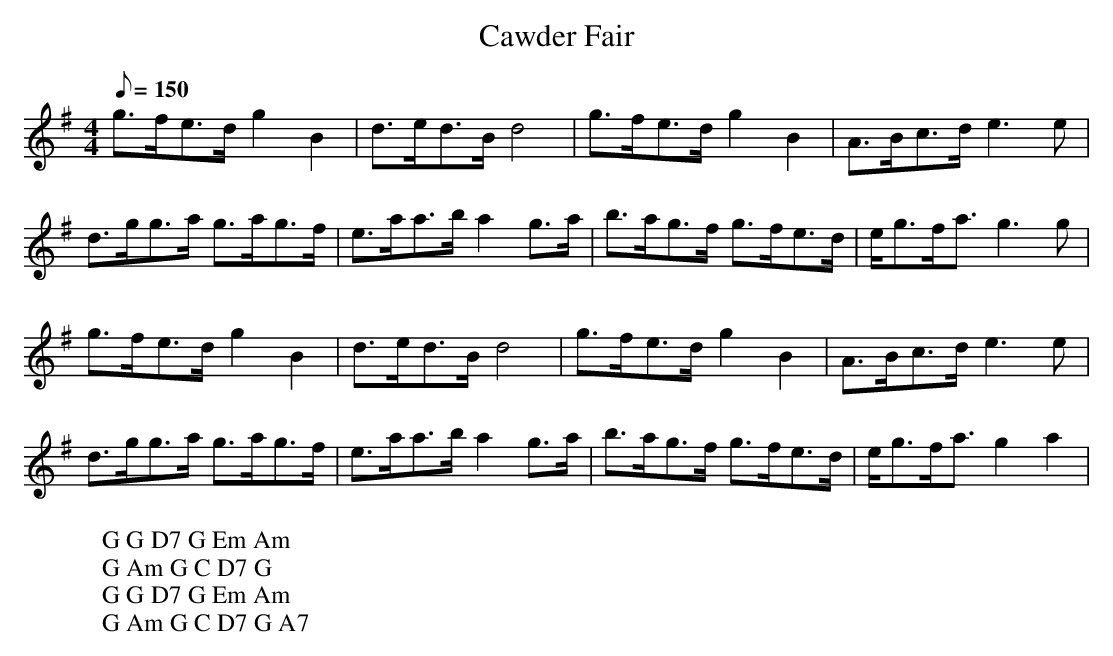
X:1
T:Cawder Fair
M:4/4
L:1/8
Q:150
K:G
g3/2f/e3/2d/ g2B2|d3/2e/d3/2B/ d4|g3/2f/e3/2d/ g2B2|A3/2B/c3/2d/ e3e|
W:G G D7 G Em Am
d3/2g/g3/2a/ g3/2a/g3/2f/|e3/2a/a3/2b/ a2g3/2a/|b3/2a/g3/2f/ g3/2f/e3/2d/|e/g3/2f/a3/2 g3g|
W:G Am G C D7 G
g3/2f/e3/2d/ g2B2|d3/2e/d3/2B/ d4|g3/2f/e3/2d/ g2B2|A3/2B/c3/2d/ e3e|
W:G G D7 G Em Am
d3/2g/g3/2a/ g3/2a/g3/2f/|e3/2a/a3/2b/ a2g3/2a/|b3/2a/g3/2f/ g3/2f/e3/2d/|e/g3/2f/a3/2 g2a2|
W:G Am G C D7 G A7
